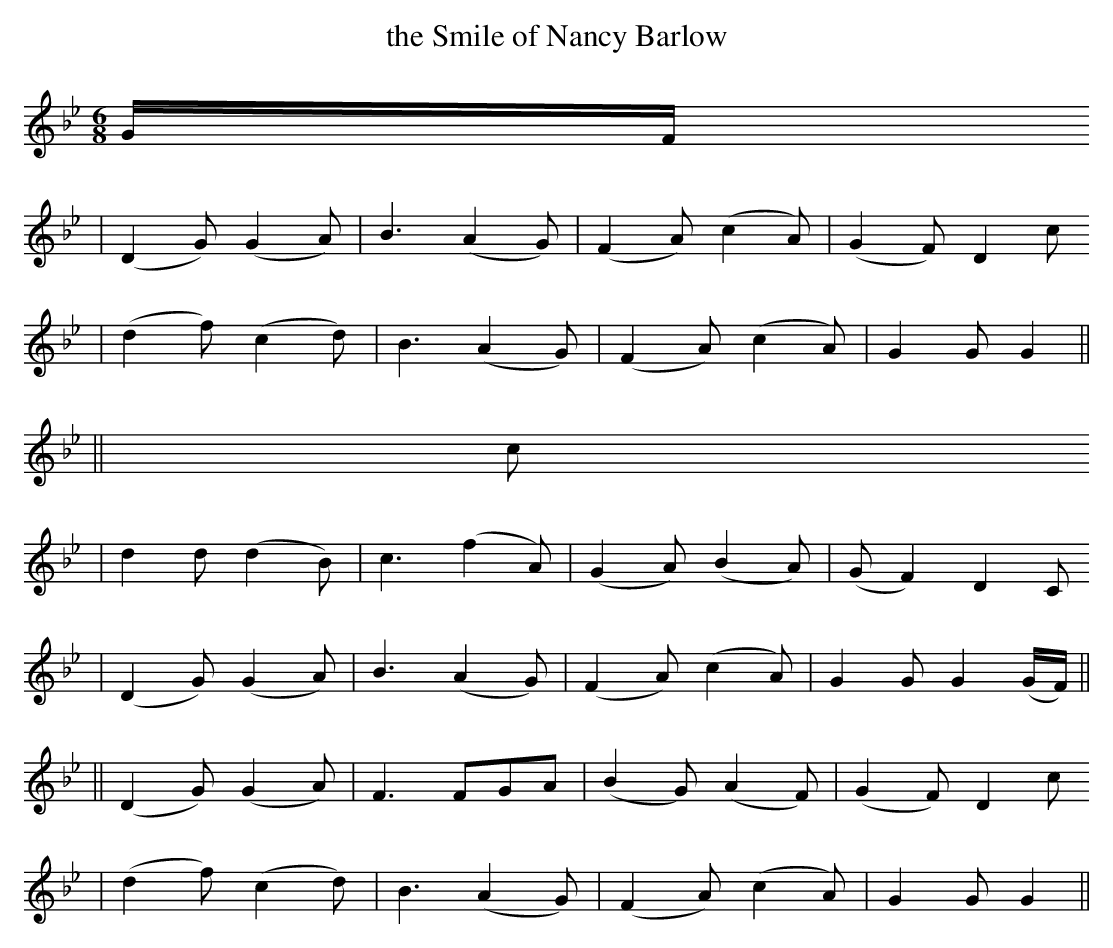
X:1
T: the Smile of Nancy Barlow
M: 6/8
L: 1/8
K: Gm
G/F/
| (D2G) (G2A) | B3 (A2G) | (F2A) (c2A) | (G2F) D2c
| (d2f) (c2d) | B3 (A2G) | (F2A) (c2A) | G2G G2 ||
|| c
| d2d (d2B) | c3 (f2A) | (G2A) (B2A) | (GF2) D2C
| (D2G) (G2A) | B3 (A2G) | (F2A) (c2A) | G2G G2(G/F/) ||
|| (D2G) (G2A) | F3 FGA | (B2G) (A2F) | (G2F) D2c
| (d2f) (c2d) | B3 (A2G) | (F2A) (c2A) | G2G G2 ||
